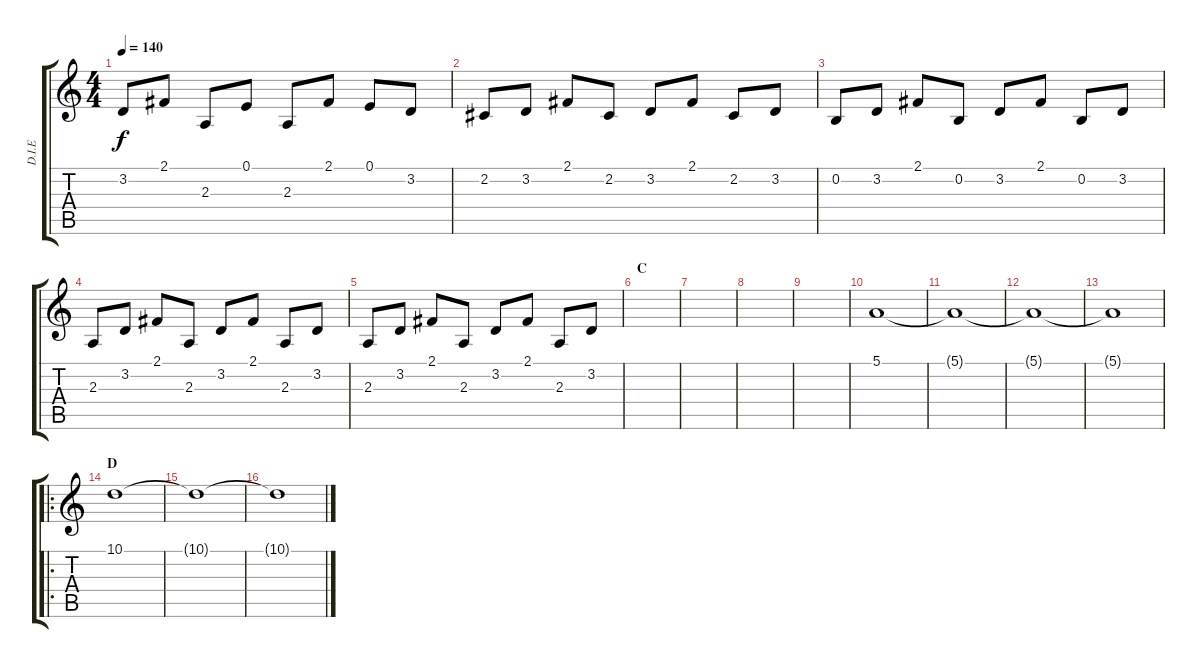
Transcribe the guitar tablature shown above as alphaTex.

\track ("D.I.E" "D.I.E") {instrument lead2sawtooth}
\staff {score tabs}
\tuning (E4 B3 G3 D3 A2 E2) {hide}
\ts (4 4)
\tempo 140
\clef g2
\ks c
3.2.8{dy f} 2.1.8 2.3.8 0.1.8 2.3.8 2.1.8 0.1.8 3.2.8 |
2.2.8{balance 3} 3.2.8 2.1.8 2.2.8 3.2.8 2.1.8 2.2.8 3.2.8 |
0.2.8 3.2.8 2.1.8 0.2.8 3.2.8 2.1.8 0.2.8 3.2.8 |
2.3.8 3.2.8 2.1.8 2.3.8 3.2.8 2.1.8 2.3.8 3.2.8 |
2.3.8 3.2.8 2.1.8 2.3.8 3.2.8 2.1.8 2.3.8 3.2.8 |
\section ("" "C")
|
|
|
|
5.1.1{balance 8} |
5.1{t}.1 |
5.1{t}.1 |
5.1{t}.1 |
\ro
\section ("" "D")
10.1.1 |
10.1{t}.1 |
10.1{t}.1
